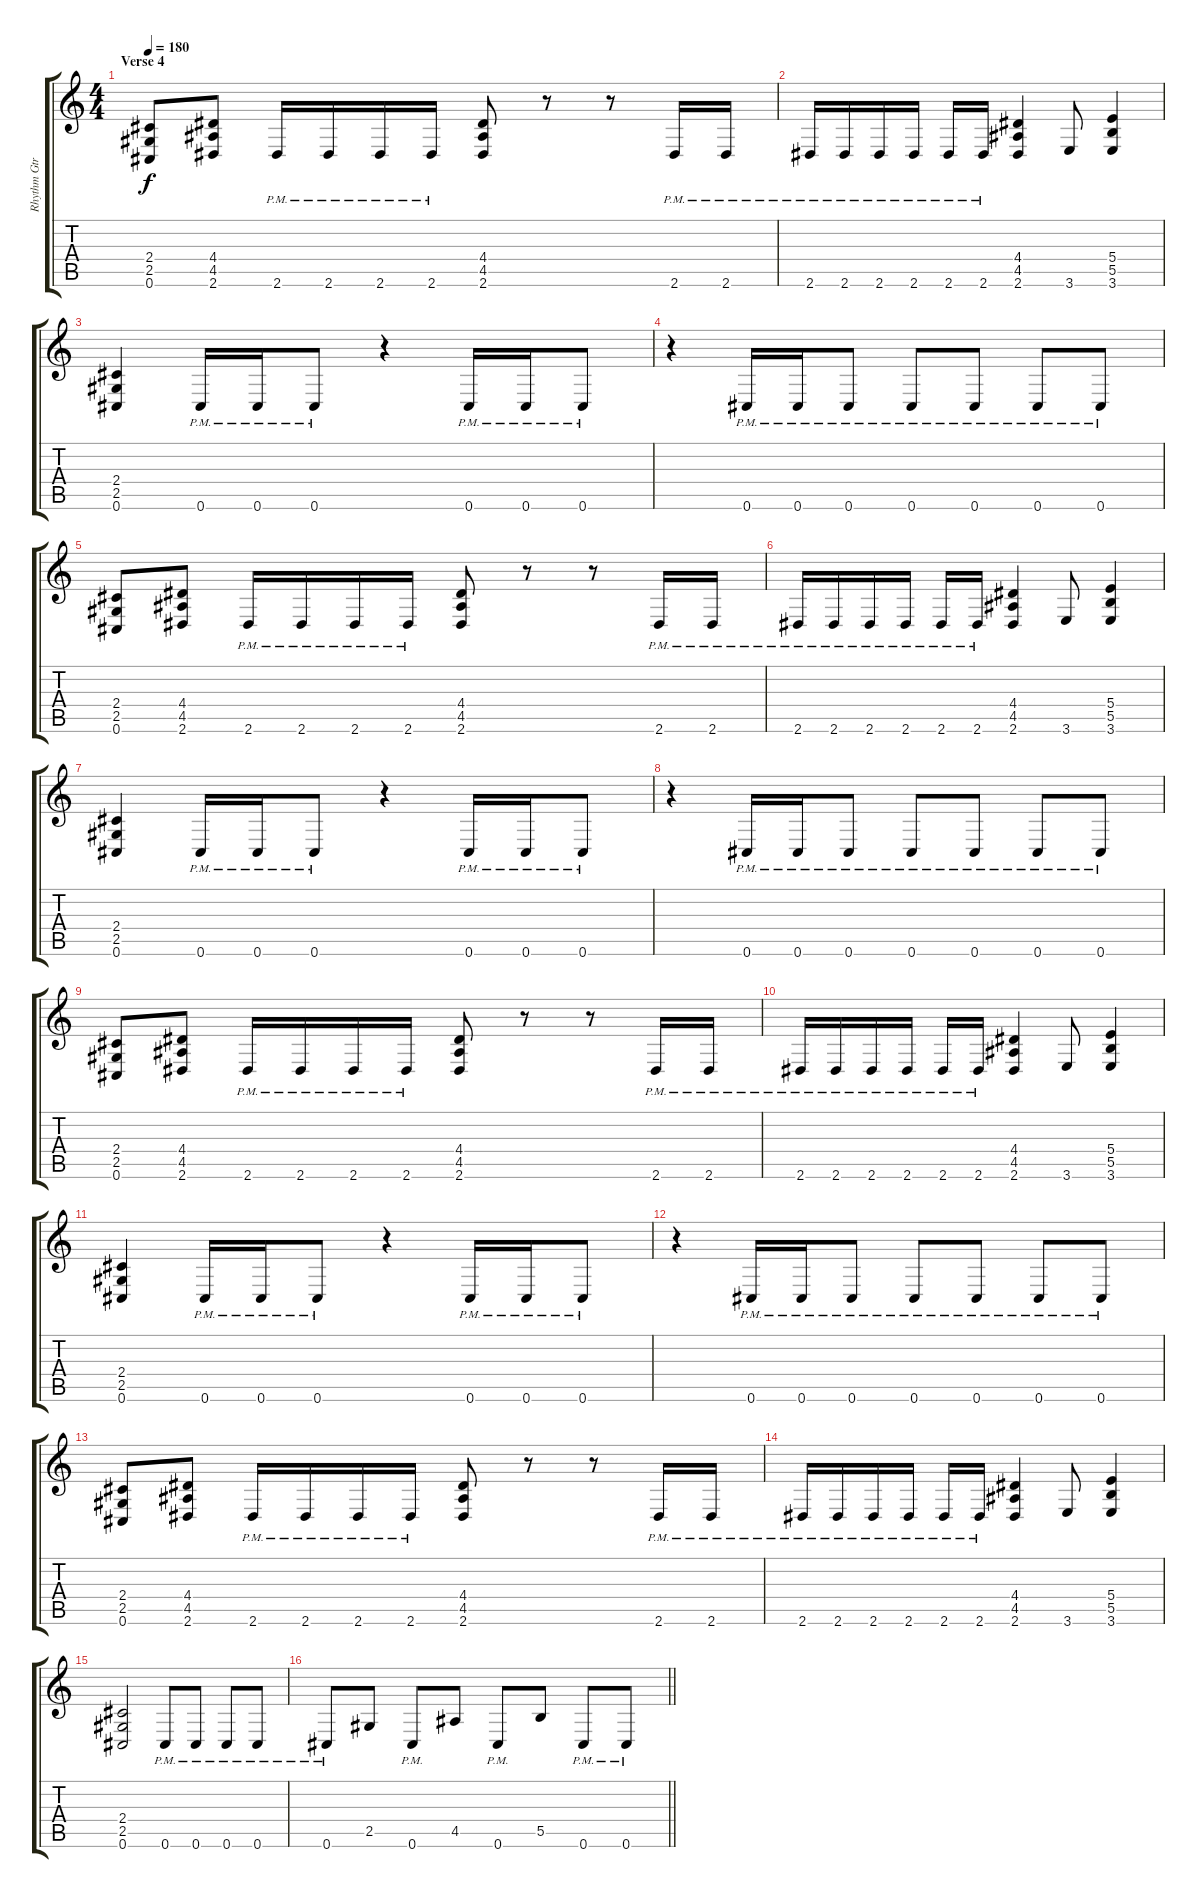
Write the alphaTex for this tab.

\track ("Rhythm Gtr" "Rhythm Gtr") {instrument acousticguitarsteel}
\staff {score tabs}
\tuning (Db4 Ab3 E3 B2 Gb2 Db2) {hide}
\ts (4 4)
\section ("" "Verse 4")
\tempo 180
\clef g2
\ks c
(2.4 2.5 0.6).8{dy f volume 15 instrument distortionguitar} (4.4 4.5 2.6).8 2.6{pm}.16 2.6{pm}.16 2.6{pm}.16 2.6{pm}.16 (4.4 4.5 2.6).8 r.8 r.8 2.6{pm}.16 2.6{pm}.16 |
2.6{pm}.16 2.6{pm}.16 2.6{pm}.16 2.6{pm}.16 2.6{pm}.16 2.6{pm}.16 (4.4 4.5 2.6).4 3.6.8 (5.4 5.5 3.6).4 |
(2.4 2.5 0.6).4 0.6{pm}.16 0.6{pm}.16 0.6{pm}.8 r.4 0.6{pm}.16 0.6{pm}.16 0.6{pm}.8 |
r.4 0.6{pm}.16 0.6{pm}.16 0.6{pm}.8 0.6{pm}.8 0.6{pm}.8 0.6{pm}.8 0.6{pm}.8 |
(2.4 2.5 0.6).8 (4.4 4.5 2.6).8 2.6{pm}.16 2.6{pm}.16 2.6{pm}.16 2.6{pm}.16 (4.4 4.5 2.6).8 r.8 r.8 2.6{pm}.16 2.6{pm}.16 |
2.6{pm}.16 2.6{pm}.16 2.6{pm}.16 2.6{pm}.16 2.6{pm}.16 2.6{pm}.16 (4.4 4.5 2.6).4 3.6.8 (5.4 5.5 3.6).4 |
(2.4 2.5 0.6).4 0.6{pm}.16 0.6{pm}.16 0.6{pm}.8 r.4 0.6{pm}.16 0.6{pm}.16 0.6{pm}.8 |
r.4 0.6{pm}.16 0.6{pm}.16 0.6{pm}.8 0.6{pm}.8 0.6{pm}.8 0.6{pm}.8 0.6{pm}.8 |
(2.4 2.5 0.6).8 (4.4 4.5 2.6).8 2.6{pm}.16 2.6{pm}.16 2.6{pm}.16 2.6{pm}.16 (4.4 4.5 2.6).8 r.8 r.8 2.6{pm}.16 2.6{pm}.16 |
2.6{pm}.16 2.6{pm}.16 2.6{pm}.16 2.6{pm}.16 2.6{pm}.16 2.6{pm}.16 (4.4 4.5 2.6).4 3.6.8 (5.4 5.5 3.6).4 |
(2.4 2.5 0.6).4 0.6{pm}.16 0.6{pm}.16 0.6{pm}.8 r.4 0.6{pm}.16 0.6{pm}.16 0.6{pm}.8 |
r.4 0.6{pm}.16 0.6{pm}.16 0.6{pm}.8 0.6{pm}.8 0.6{pm}.8 0.6{pm}.8 0.6{pm}.8 |
(2.4 2.5 0.6).8 (4.4 4.5 2.6).8 2.6{pm}.16 2.6{pm}.16 2.6{pm}.16 2.6{pm}.16 (4.4 4.5 2.6).8 r.8 r.8 2.6{pm}.16 2.6{pm}.16 |
2.6{pm}.16 2.6{pm}.16 2.6{pm}.16 2.6{pm}.16 2.6{pm}.16 2.6{pm}.16 (4.4 4.5 2.6).4 3.6.8 (5.4 5.5 3.6).4 |
(2.4 2.5 0.6).2 0.6{pm}.8 0.6{pm}.8 0.6{pm}.8 0.6{pm}.8 |
\barLineRight lightlight
0.6{pm}.8 2.5.8 0.6{pm}.8 4.5.8 0.6{pm}.8 5.5.8 0.6{pm}.8 0.6{pm}.8
